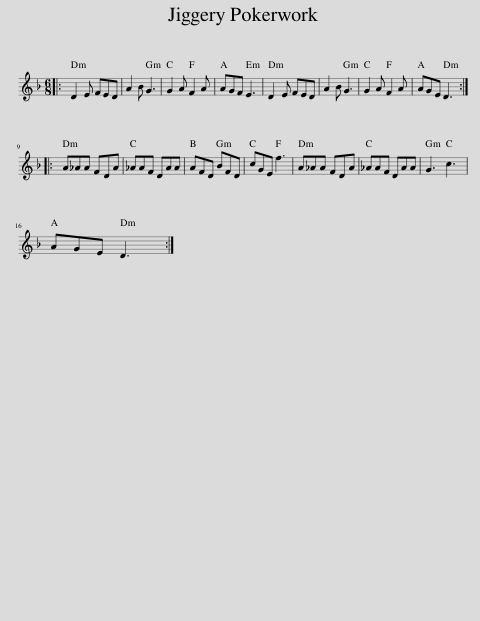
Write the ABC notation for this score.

X:1
L:1/8
M:6/8
I:linebreak $
K:Dmin
V:1 treble
V:1
|: D2 E FED | A2 B G3 | G2 A F2 A | AGF E3 | D2 E FED | %5
 A2 B G3 | G2 A F2 A | AGE D3 ::$ A_AA FDA | _AAF DAA | %10
 AFD BFD | cGE f3 | A_AA FDA | _AAF DAA | G3 c3 |$ %15
 AGE D3 :| %16
